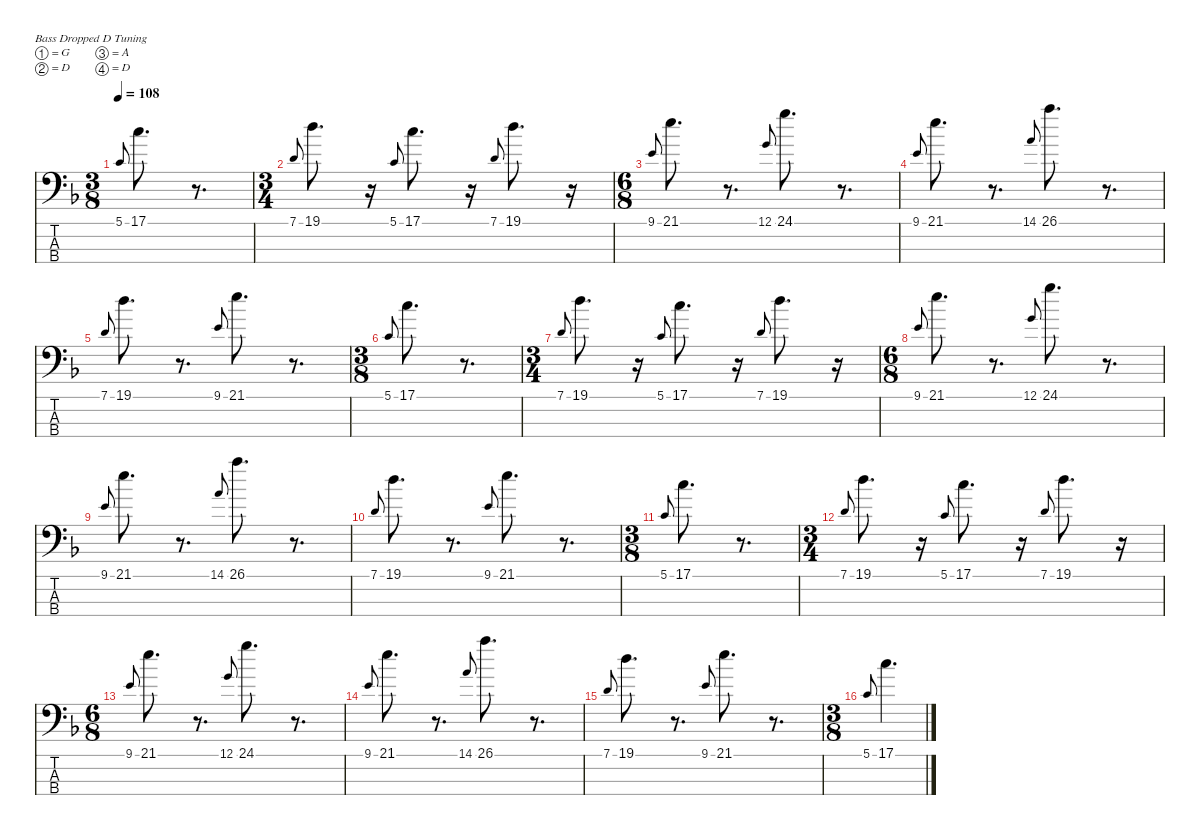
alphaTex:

\defaultSystemsLayout 4
\hideDynamics
\bracketExtendMode nobrackets
\singleTrackTrackNamePolicy hidden
\multiTrackTrackNamePolicy hidden
\firstSystemTrackNameMode fullname
\firstSystemTrackNameOrientation horizontal
\otherSystemsTrackNameOrientation horizontal
\track ("Justin Chancellor" "el.bs.") {defaultSystemsLayout 4 instrument electricbasspick}
\staff {score tabs}
\tuning (G2 D2 A1 D1)
\ts (3 8)
\beaming (8 2 2 2 2)
\tempo 108
\clef f4
\ks dminor
5.1{acc forcenatural}.8{gr onbeat dy pp beam Up} 17.1{acc forcenatural}.8{d dy f beam Down} r.8{d beam Down} |
\ts (3 4)
\beaming (8 2 2 2 2)
7.1{acc forcenatural}.8{gr onbeat dy pp beam Up} 19.1{acc forcenatural}.8{d dy f beam Down} r.16{beam Down} 5.1{acc forcenatural}.8{gr onbeat dy pp beam Up} 17.1{acc forcenatural}.8{d dy f beam Down} r.16{beam Down} 7.1{acc forcenatural}.8{gr onbeat dy pp beam Up} 19.1{acc forcenatural}.8{d dy f beam Down} r.16{beam Down} |
\ts (6 8)
\beaming (8 2 2 2 2)
9.1{acc forcenatural}.8{gr onbeat dy ppp beam Up} 21.1{acc forcenatural}.8{d dy f beam Down} r.8{d beam Down} 12.1{acc forcenatural}.8{gr onbeat dy pp beam Up} 24.1{acc forcenatural}.8{d dy f beam Down} r.8{d beam Down} |
9.1{acc forcenatural}.8{gr onbeat dy ppp beam Up} 21.1{acc forcenatural}.8{d dy f beam Down} r.8{d beam Down} 14.1{acc forcenatural}.8{gr onbeat dy pp beam Up} 26.1{acc forcenatural}.8{d dy f beam Down} r.8{d beam Down} |
7.1{acc forcenatural}.8{gr onbeat dy pp beam Up} 19.1{acc forcenatural}.8{d dy f beam Down} r.8{d beam Down} 9.1{acc forcenatural}.8{gr onbeat dy pp beam Up} 21.1{acc forcenatural}.8{d dy f beam Down} r.8{d beam Down} |
\ts (3 8)
\beaming (8 2 2 2 2)
5.1{acc forcenatural}.8{gr onbeat dy pp beam Up} 17.1{acc forcenatural}.8{d dy f beam Down} r.8{d beam Down} |
\ts (3 4)
\beaming (8 2 2 2 2)
7.1{acc forcenatural}.8{gr onbeat dy pp beam Up} 19.1{acc forcenatural}.8{d dy f beam Down} r.16{beam Down} 5.1{acc forcenatural}.8{gr onbeat dy pp beam Up} 17.1{acc forcenatural}.8{d dy f beam Down} r.16{beam Down} 7.1{acc forcenatural}.8{gr onbeat dy pp beam Up} 19.1{acc forcenatural}.8{d dy f beam Down} r.16{beam Down} |
\ts (6 8)
\beaming (8 2 2 2 2)
9.1{acc forcenatural}.8{gr onbeat dy ppp beam Up} 21.1{acc forcenatural}.8{d dy f beam Down} r.8{d beam Down} 12.1{acc forcenatural}.8{gr onbeat dy pp beam Up} 24.1{acc forcenatural}.8{d dy f beam Down} r.8{d beam Down} |
9.1{acc forcenatural}.8{gr onbeat dy ppp beam Up} 21.1{acc forcenatural}.8{d dy f beam Down} r.8{d beam Down} 14.1{acc forcenatural}.8{gr onbeat dy pp beam Up} 26.1{acc forcenatural}.8{d dy f beam Down} r.8{d beam Down} |
7.1{acc forcenatural}.8{gr onbeat dy pp beam Up} 19.1{acc forcenatural}.8{d dy f beam Down} r.8{d beam Down} 9.1{acc forcenatural}.8{gr onbeat dy pp beam Up} 21.1{acc forcenatural}.8{d dy f beam Down} r.8{d beam Down} |
\ts (3 8)
\beaming (8 2 2 2 2)
5.1{acc forcenatural}.8{gr onbeat dy pp beam Up} 17.1{acc forcenatural}.8{d dy f beam Down} r.8{d beam Down} |
\ts (3 4)
\beaming (8 2 2 2 2)
7.1{acc forcenatural}.8{gr onbeat dy pp beam Up} 19.1{acc forcenatural}.8{d dy f beam Down} r.16{beam Down} 5.1{acc forcenatural}.8{gr onbeat dy pp beam Up} 17.1{acc forcenatural}.8{d dy f beam Down} r.16{beam Down} 7.1{acc forcenatural}.8{gr onbeat dy pp beam Up} 19.1{acc forcenatural}.8{d dy f beam Down} r.16{beam Down} |
\ts (6 8)
\beaming (8 2 2 2 2)
9.1{acc forcenatural}.8{gr onbeat dy ppp beam Up} 21.1{acc forcenatural}.8{d dy f beam Down} r.8{d beam Down} 12.1{acc forcenatural}.8{gr onbeat dy pp beam Up} 24.1{acc forcenatural}.8{d dy f beam Down} r.8{d beam Down} |
9.1{acc forcenatural}.8{gr onbeat dy ppp beam Up} 21.1{acc forcenatural}.8{d dy f beam Down} r.8{d beam Down} 14.1{acc forcenatural}.8{gr onbeat dy pp beam Up} 26.1{acc forcenatural}.8{d dy f beam Down} r.8{d beam Down} |
7.1{acc forcenatural}.8{gr onbeat dy pp beam Up} 19.1{acc forcenatural}.8{d dy f beam Down} r.8{d beam Down} 9.1{acc forcenatural}.8{gr onbeat dy pp beam Up} 21.1{acc forcenatural}.8{d dy f beam Down} r.8{d beam Down} |
\ts (3 8)
\beaming (8 2 2 2 2)
5.1{acc forcenatural}.8{gr onbeat dy pp beam Up} 17.1{acc forcenatural}.4{d dy f beam Down}
